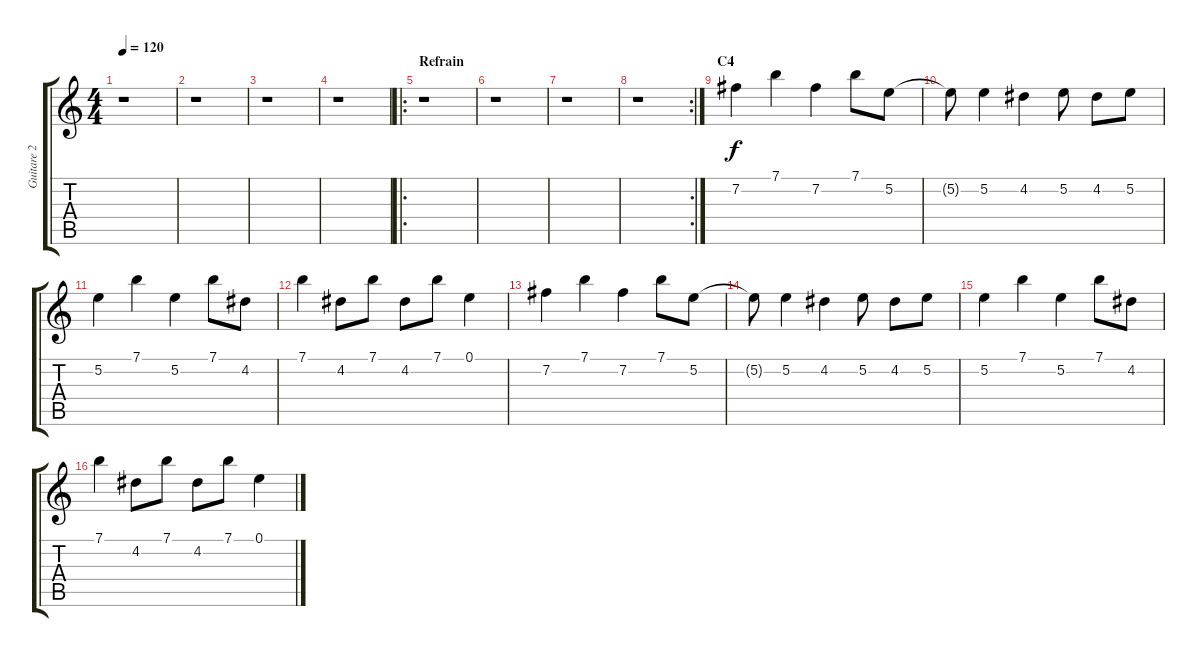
\track ("Guitare 2" "Guitare 2") {instrument electricguitarjazz}
\staff {score tabs}
\tuning (E4 B3 G3 D3 A2 E2) {hide}
\ts (4 4)
\tempo 120
\clef g2
\ks c
r.1{dy f} |
r.1 |
r.1 |
r.1 |
\ro
\section ("" "Refrain")
r.1 |
r.1 |
r.1 |
\rc 2
r.1 |
\section ("" "C4")
7.2.4 7.1.4 7.2.4 7.1.8 5.2.8 |
5.2{t}.8 5.2.4 4.2.4 5.2.8 4.2.8 5.2.8 |
5.2.4 7.1.4 5.2.4 7.1.8 4.2.8 |
7.1.4 4.2.8 7.1.8 4.2.8 7.1.8 0.1.4 |
7.2.4 7.1.4 7.2.4 7.1.8 5.2.8 |
5.2{t}.8 5.2.4 4.2.4 5.2.8 4.2.8 5.2.8 |
5.2.4 7.1.4 5.2.4 7.1.8 4.2.8 |
7.1.4 4.2.8 7.1.8 4.2.8 7.1.8 0.1.4
